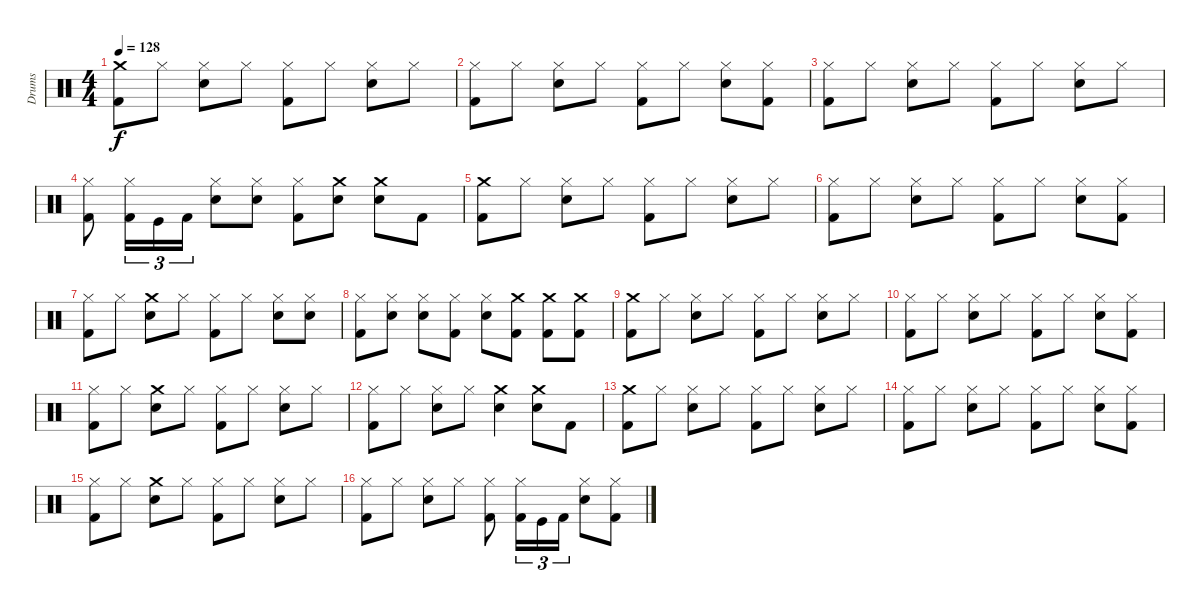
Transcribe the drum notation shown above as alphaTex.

\track ("Drums" "Drums") {instrument percussion}
\staff {score}
\articulation defaults
\ts (4 4)
\tempo 128
\clef neutral
\ks c
("Crash medium (hit)" "Kick (hit) 2").8{dy f} "Hi-Hat (closed)".8 ("Snare (hit) 2" "Hi-Hat (closed)").8 "Hi-Hat (closed)".8 ("Hi-Hat (closed)" "Kick (hit) 2").8 "Hi-Hat (closed)".8 ("Snare (hit) 2" "Hi-Hat (closed)").8 "Hi-Hat (closed)".8 |
("Hi-Hat (closed)" "Kick (hit) 2").8 "Hi-Hat (closed)".8 ("Snare (hit) 2" "Hi-Hat (closed)").8 "Hi-Hat (closed)".8 ("Hi-Hat (closed)" "Kick (hit) 2").8 "Hi-Hat (closed)".8 ("Snare (hit) 2" "Hi-Hat (closed)").8 ("Hi-Hat (closed)" "Kick (hit) 2").8 |
("Hi-Hat (closed)" "Kick (hit) 2").8 "Hi-Hat (closed)".8 ("Snare (hit) 2" "Hi-Hat (closed)").8 "Hi-Hat (closed)".8 ("Hi-Hat (closed)" "Kick (hit) 2").8 "Hi-Hat (closed)".8 ("Snare (hit) 2" "Hi-Hat (closed)").8 "Hi-Hat (closed)".8 |
("Kick (hit) 2" "Hi-Hat (closed)").8 ("Kick (hit) 2" "Hi-Hat (closed)").16{tu (3 2)} "Kick (hit)".16{tu (3 2)} "Kick (hit) 2".16{tu (3 2)} ("Snare (hit) 2" "Hi-Hat (closed)").8 ("Snare (hit) 2" "Hi-Hat (closed)").8 ("Kick (hit) 2" "Hi-Hat (closed)").8 ("Crash medium (hit)" "Snare (hit) 2").8 ("Snare (hit) 2" "Crash medium (hit)").8 "Kick (hit) 2".8 |
("Crash medium (hit)" "Kick (hit) 2").8 "Hi-Hat (closed)".8 ("Snare (hit) 2" "Hi-Hat (closed)").8 "Hi-Hat (closed)".8 ("Hi-Hat (closed)" "Kick (hit) 2").8 "Hi-Hat (closed)".8 ("Snare (hit) 2" "Hi-Hat (closed)").8 "Hi-Hat (closed)".8 |
("Hi-Hat (closed)" "Kick (hit) 2").8 "Hi-Hat (closed)".8 ("Snare (hit) 2" "Hi-Hat (closed)").8 "Hi-Hat (closed)".8 ("Hi-Hat (closed)" "Kick (hit) 2").8 "Hi-Hat (closed)".8 ("Snare (hit) 2" "Hi-Hat (closed)").8 ("Hi-Hat (closed)" "Kick (hit) 2").8 |
("Hi-Hat (closed)" "Kick (hit) 2").8 "Hi-Hat (closed)".8 ("Crash medium (hit)" "Snare (hit) 2").8 "Hi-Hat (closed)".8 ("Hi-Hat (closed)" "Kick (hit) 2").8 "Hi-Hat (closed)".8 ("Snare (hit) 2" "Hi-Hat (closed)").8 ("Snare (hit) 2" "Hi-Hat (closed)").8 |
("Kick (hit) 2" "Hi-Hat (closed)").8 ("Snare (hit) 2" "Hi-Hat (closed)").8 ("Snare (hit) 2" "Hi-Hat (closed)").8 ("Hi-Hat (closed)" "Kick (hit) 2").8 ("Snare (hit) 2" "Hi-Hat (closed)").8 ("Crash medium (hit)" "Kick (hit) 2").8 ("Crash medium (hit)" "Kick (hit) 2").8 ("Crash medium (hit)" "Kick (hit) 2").8 |
("Crash medium (hit)" "Kick (hit) 2").8 "Hi-Hat (closed)".8 ("Snare (hit) 2" "Hi-Hat (closed)").8 "Hi-Hat (closed)".8 ("Hi-Hat (closed)" "Kick (hit) 2").8 "Hi-Hat (closed)".8 ("Snare (hit) 2" "Hi-Hat (closed)").8 "Hi-Hat (closed)".8 |
("Hi-Hat (closed)" "Kick (hit) 2").8 "Hi-Hat (closed)".8 ("Snare (hit) 2" "Hi-Hat (closed)").8 "Hi-Hat (closed)".8 ("Hi-Hat (closed)" "Kick (hit) 2").8 "Hi-Hat (closed)".8 ("Snare (hit) 2" "Hi-Hat (closed)").8 ("Hi-Hat (closed)" "Kick (hit) 2").8 |
("Hi-Hat (closed)" "Kick (hit) 2").8 "Hi-Hat (closed)".8 ("Crash medium (hit)" "Snare (hit) 2").8 "Hi-Hat (closed)".8 ("Hi-Hat (closed)" "Kick (hit) 2").8 "Hi-Hat (closed)".8 ("Snare (hit) 2" "Hi-Hat (closed)").8 "Hi-Hat (closed)".8 |
("Hi-Hat (closed)" "Kick (hit) 2").8 "Hi-Hat (closed)".8 ("Hi-Hat (closed)" "Snare (hit) 2").8 "Hi-Hat (closed)".8 ("Crash medium (hit)" "Snare (hit) 2").4 ("Crash medium (hit)" "Snare (hit) 2").8 "Kick (hit) 2".8 |
("Crash medium (hit)" "Kick (hit) 2").8 "Hi-Hat (closed)".8 ("Snare (hit) 2" "Hi-Hat (closed)").8 "Hi-Hat (closed)".8 ("Hi-Hat (closed)" "Kick (hit) 2").8 "Hi-Hat (closed)".8 ("Snare (hit) 2" "Hi-Hat (closed)").8 "Hi-Hat (closed)".8 |
("Hi-Hat (closed)" "Kick (hit) 2").8 "Hi-Hat (closed)".8 ("Snare (hit) 2" "Hi-Hat (closed)").8 "Hi-Hat (closed)".8 ("Hi-Hat (closed)" "Kick (hit) 2").8 "Hi-Hat (closed)".8 ("Snare (hit) 2" "Hi-Hat (closed)").8 ("Hi-Hat (closed)" "Kick (hit) 2").8 |
("Hi-Hat (closed)" "Kick (hit) 2").8 "Hi-Hat (closed)".8 ("Crash medium (hit)" "Snare (hit) 2").8 "Hi-Hat (closed)".8 ("Hi-Hat (closed)" "Kick (hit) 2").8 "Hi-Hat (closed)".8 ("Snare (hit) 2" "Hi-Hat (closed)").8 "Hi-Hat (closed)".8 |
("Kick (hit) 2" "Hi-Hat (closed)").8 "Hi-Hat (closed)".8 ("Hi-Hat (closed)" "Snare (hit) 2").8 "Hi-Hat (closed)".8 ("Kick (hit) 2" "Hi-Hat (closed)").8 ("Kick (hit) 2" "Hi-Hat (closed)").16{tu (3 2)} "Kick (hit)".16{tu (3 2)} "Kick (hit) 2".16{tu (3 2)} ("Snare (hit) 2" "Hi-Hat (closed)").8 ("Kick (hit) 2" "Hi-Hat (closed)").8
